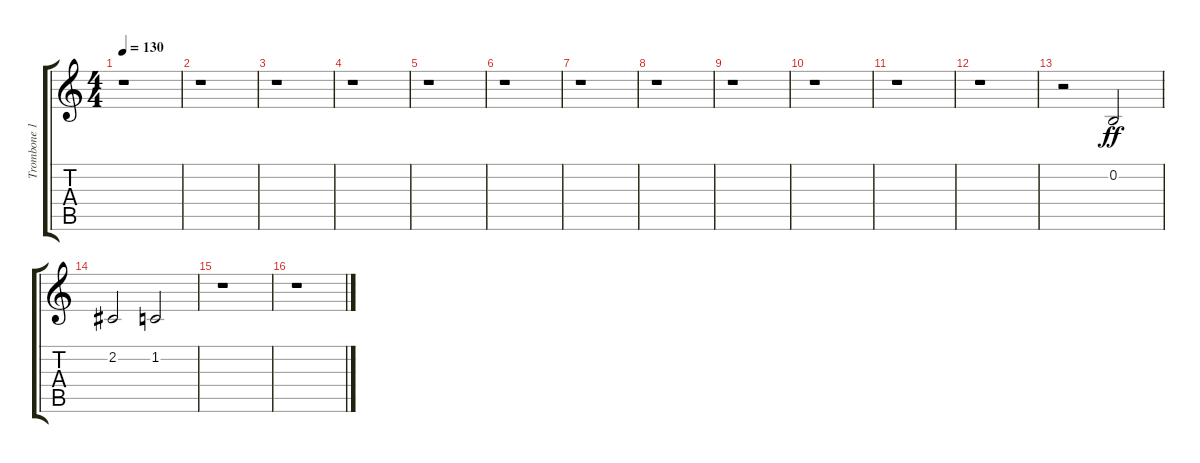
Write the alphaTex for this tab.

\track ("Trombone 1" "Trombone 1") {instrument trombone}
\staff {score tabs}
\tuning (E4 B3 G3 D3 A2 E2) {hide}
\ts (4 4)
\tempo 130
\clef g2
\ks c
r.1{dy ff} |
r.1 |
r.1 |
r.1 |
r.1 |
r.1 |
r.1 |
r.1 |
r.1 |
r.1 |
r.1 |
r.1 |
r.2 0.2.2 |
2.2.2 1.2.2 |
r.1 |
r.1
